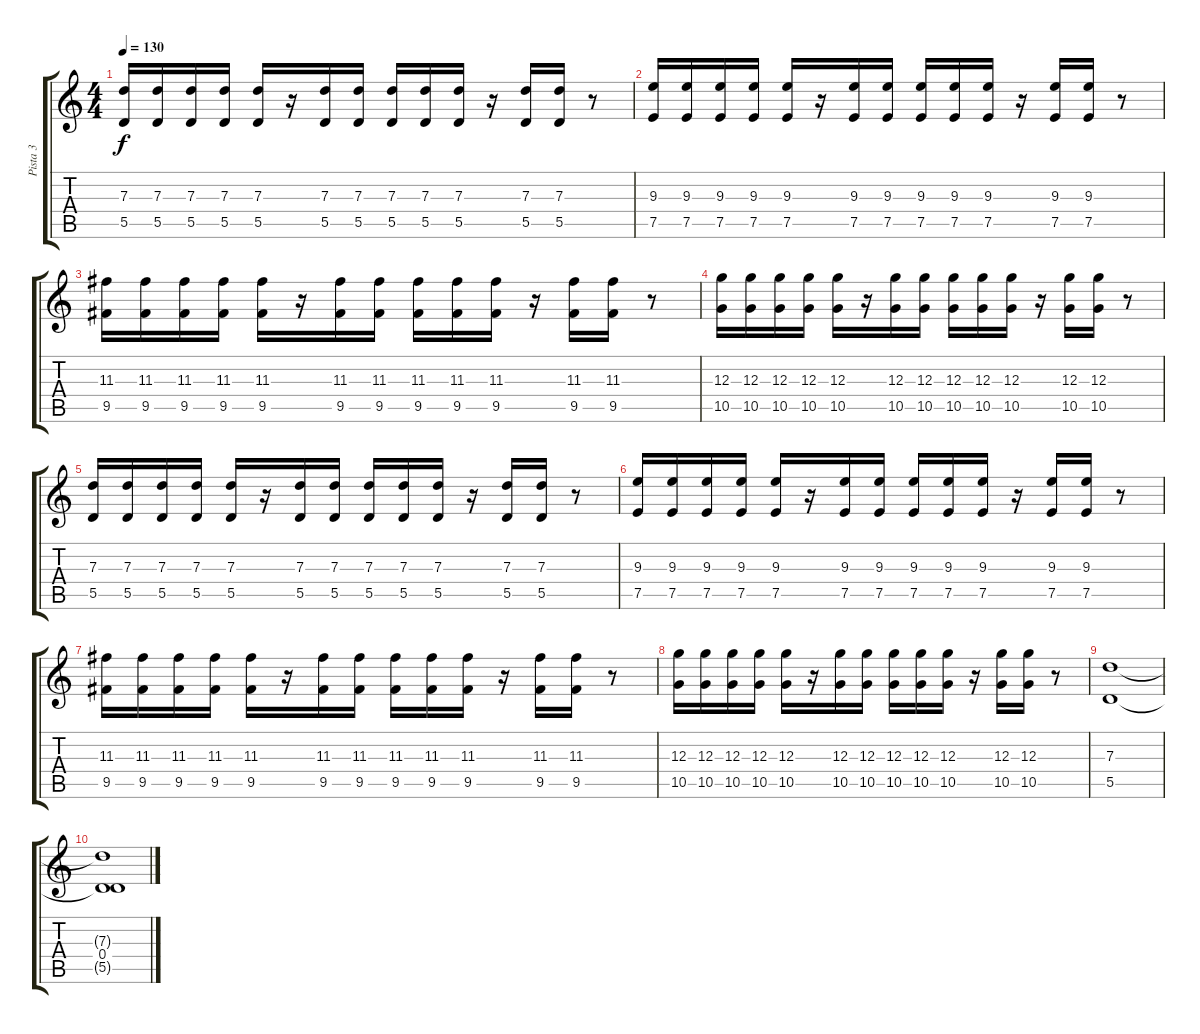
\track ("Pista 3" "Pista 3") {instrument overdrivenguitar}
\staff {score tabs}
\tuning (E4 B3 G3 D3 A2 E2) {hide}
\ts (4 4)
\tempo 130
\clef g2
\ks c
(7.3 5.5).16{dy f} (7.3 5.5).16 (7.3 5.5).16 (7.3 5.5).16 (7.3 5.5).16 r.16 (7.3 5.5).16 (7.3 5.5).16 (7.3 5.5).16 (7.3 5.5).16 (7.3 5.5).16 r.16 (7.3 5.5).16 (7.3 5.5).16 r.8 |
(9.3 7.5).16 (9.3 7.5).16 (9.3 7.5).16 (9.3 7.5).16 (9.3 7.5).16 r.16 (9.3 7.5).16 (9.3 7.5).16 (9.3 7.5).16 (9.3 7.5).16 (9.3 7.5).16 r.16 (9.3 7.5).16 (9.3 7.5).16 r.8 |
(11.3 9.5).16 (11.3 9.5).16 (11.3 9.5).16 (11.3 9.5).16 (11.3 9.5).16 r.16 (11.3 9.5).16 (11.3 9.5).16 (11.3 9.5).16 (11.3 9.5).16 (11.3 9.5).16 r.16 (11.3 9.5).16 (11.3 9.5).16 r.8 |
(12.3 10.5).16 (12.3 10.5).16 (12.3 10.5).16 (12.3 10.5).16 (12.3 10.5).16 r.16 (12.3 10.5).16 (12.3 10.5).16 (12.3 10.5).16 (12.3 10.5).16 (12.3 10.5).16 r.16 (12.3 10.5).16 (12.3 10.5).16 r.8 |
(7.3 5.5).16 (7.3 5.5).16 (7.3 5.5).16 (7.3 5.5).16 (7.3 5.5).16 r.16 (7.3 5.5).16 (7.3 5.5).16 (7.3 5.5).16 (7.3 5.5).16 (7.3 5.5).16 r.16 (7.3 5.5).16 (7.3 5.5).16 r.8 |
(9.3 7.5).16 (9.3 7.5).16 (9.3 7.5).16 (9.3 7.5).16 (9.3 7.5).16 r.16 (9.3 7.5).16 (9.3 7.5).16 (9.3 7.5).16 (9.3 7.5).16 (9.3 7.5).16 r.16 (9.3 7.5).16 (9.3 7.5).16 r.8 |
(11.3 9.5).16 (11.3 9.5).16 (11.3 9.5).16 (11.3 9.5).16 (11.3 9.5).16 r.16 (11.3 9.5).16 (11.3 9.5).16 (11.3 9.5).16 (11.3 9.5).16 (11.3 9.5).16 r.16 (11.3 9.5).16 (11.3 9.5).16 r.8 |
(12.3 10.5).16 (12.3 10.5).16 (12.3 10.5).16 (12.3 10.5).16 (12.3 10.5).16 r.16 (12.3 10.5).16 (12.3 10.5).16 (12.3 10.5).16 (12.3 10.5).16 (12.3 10.5).16 r.16 (12.3 10.5).16 (12.3 10.5).16 r.8 |
(7.3 5.5).1{volume 0} |
(7.3{t} 0.4 5.5{t}).1
